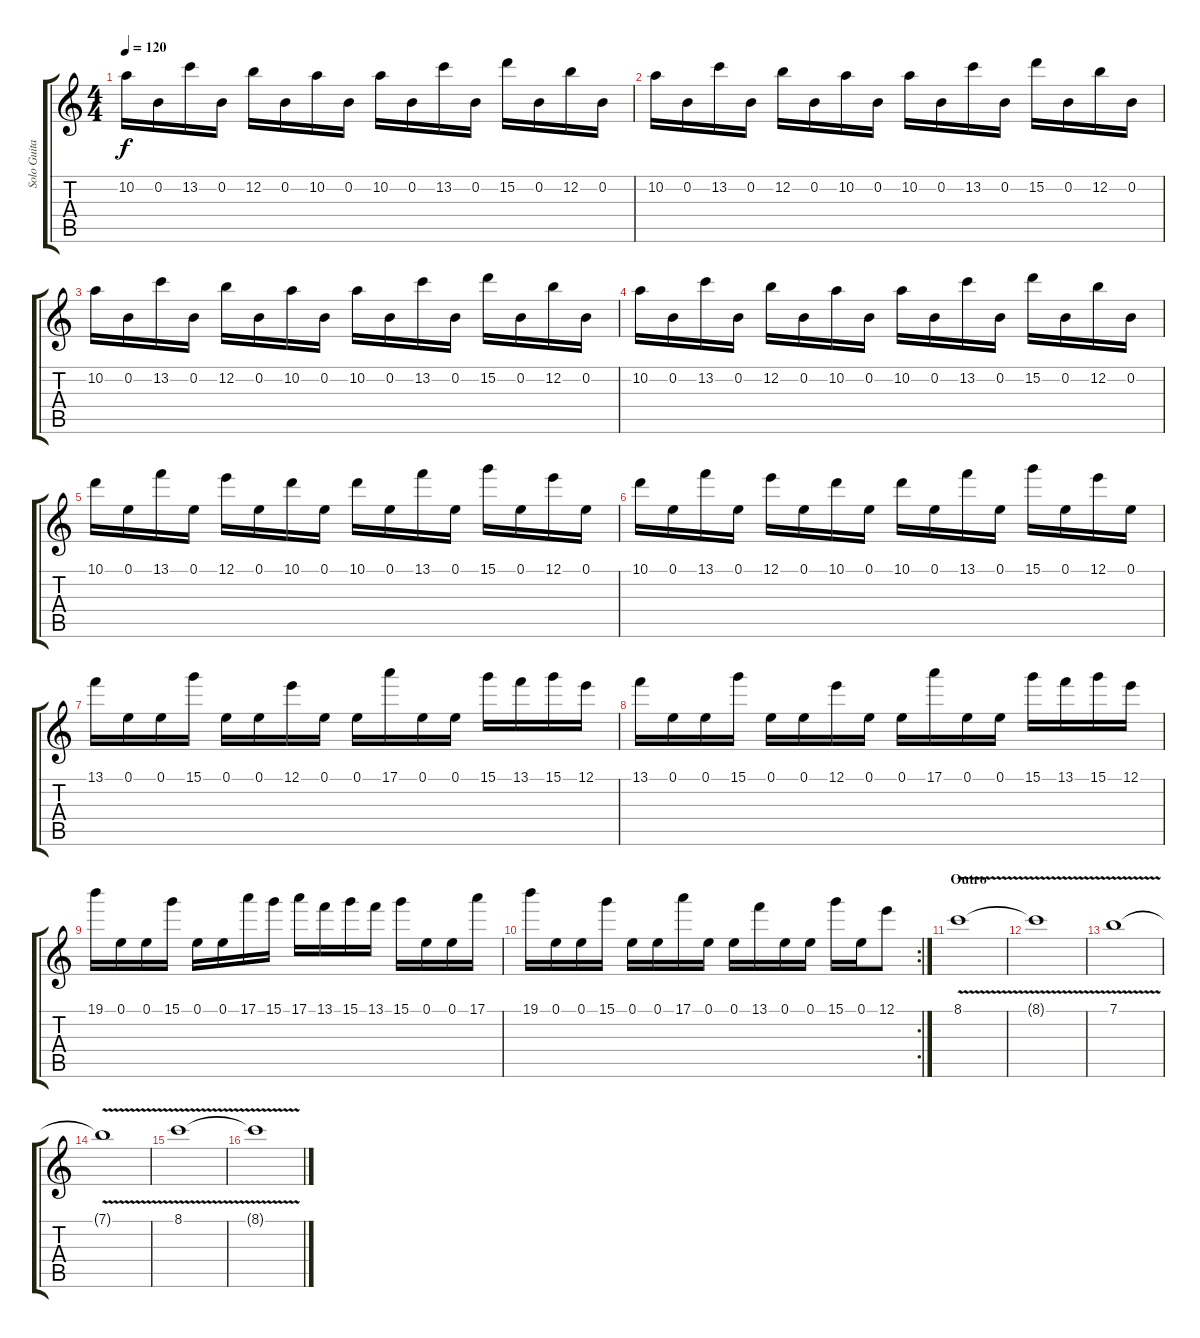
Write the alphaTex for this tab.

\track ("Solo Guitar" "Solo Guita") {instrument overdrivenguitar}
\staff {score tabs}
\tuning (E4 B3 G3 D3 A2 E2) {hide}
\ts (4 4)
\tempo 120
\clef g2
\ks c
10.2.16{dy f} 0.2.16 13.2.16 0.2.16 12.2.16 0.2.16 10.2.16 0.2.16 10.2.16 0.2.16 13.2.16 0.2.16 15.2.16 0.2.16 12.2.16 0.2.16 |
10.2.16 0.2.16 13.2.16 0.2.16 12.2.16 0.2.16 10.2.16 0.2.16 10.2.16 0.2.16 13.2.16 0.2.16 15.2.16 0.2.16 12.2.16 0.2.16 |
10.2.16 0.2.16 13.2.16 0.2.16 12.2.16 0.2.16 10.2.16 0.2.16 10.2.16 0.2.16 13.2.16 0.2.16 15.2.16 0.2.16 12.2.16 0.2.16 |
10.2.16 0.2.16 13.2.16 0.2.16 12.2.16 0.2.16 10.2.16 0.2.16 10.2.16 0.2.16 13.2.16 0.2.16 15.2.16 0.2.16 12.2.16 0.2.16 |
10.1.16 0.1.16 13.1.16 0.1.16 12.1.16 0.1.16 10.1.16 0.1.16 10.1.16 0.1.16 13.1.16 0.1.16 15.1.16 0.1.16 12.1.16 0.1.16 |
10.1.16 0.1.16 13.1.16 0.1.16 12.1.16 0.1.16 10.1.16 0.1.16 10.1.16 0.1.16 13.1.16 0.1.16 15.1.16 0.1.16 12.1.16 0.1.16 |
13.1.16 0.1.16 0.1.16 15.1.16 0.1.16 0.1.16 12.1.16 0.1.16 0.1.16 17.1.16 0.1.16 0.1.16 15.1.16 13.1.16 15.1.16 12.1.16 |
13.1.16 0.1.16 0.1.16 15.1.16 0.1.16 0.1.16 12.1.16 0.1.16 0.1.16 17.1.16 0.1.16 0.1.16 15.1.16 13.1.16 15.1.16 12.1.16 |
19.1.16 0.1.16 0.1.16 15.1.16 0.1.16 0.1.16 17.1.16 15.1.16 17.1.16 13.1.16 15.1.16 13.1.16 15.1.16 0.1.16 0.1.16 17.1.16 |
\rc 2
19.1.16 0.1.16 0.1.16 15.1.16 0.1.16 0.1.16 17.1.16 0.1.16 0.1.16 13.1.16 0.1.16 0.1.16 15.1.16 0.1.16 12.1.8 |
\section ("" "Outro")
8.1{v}.1 |
8.1{t}.1 |
7.1{v}.1 |
7.1{t}.1 |
8.1{v}.1 |
8.1{t}.1
